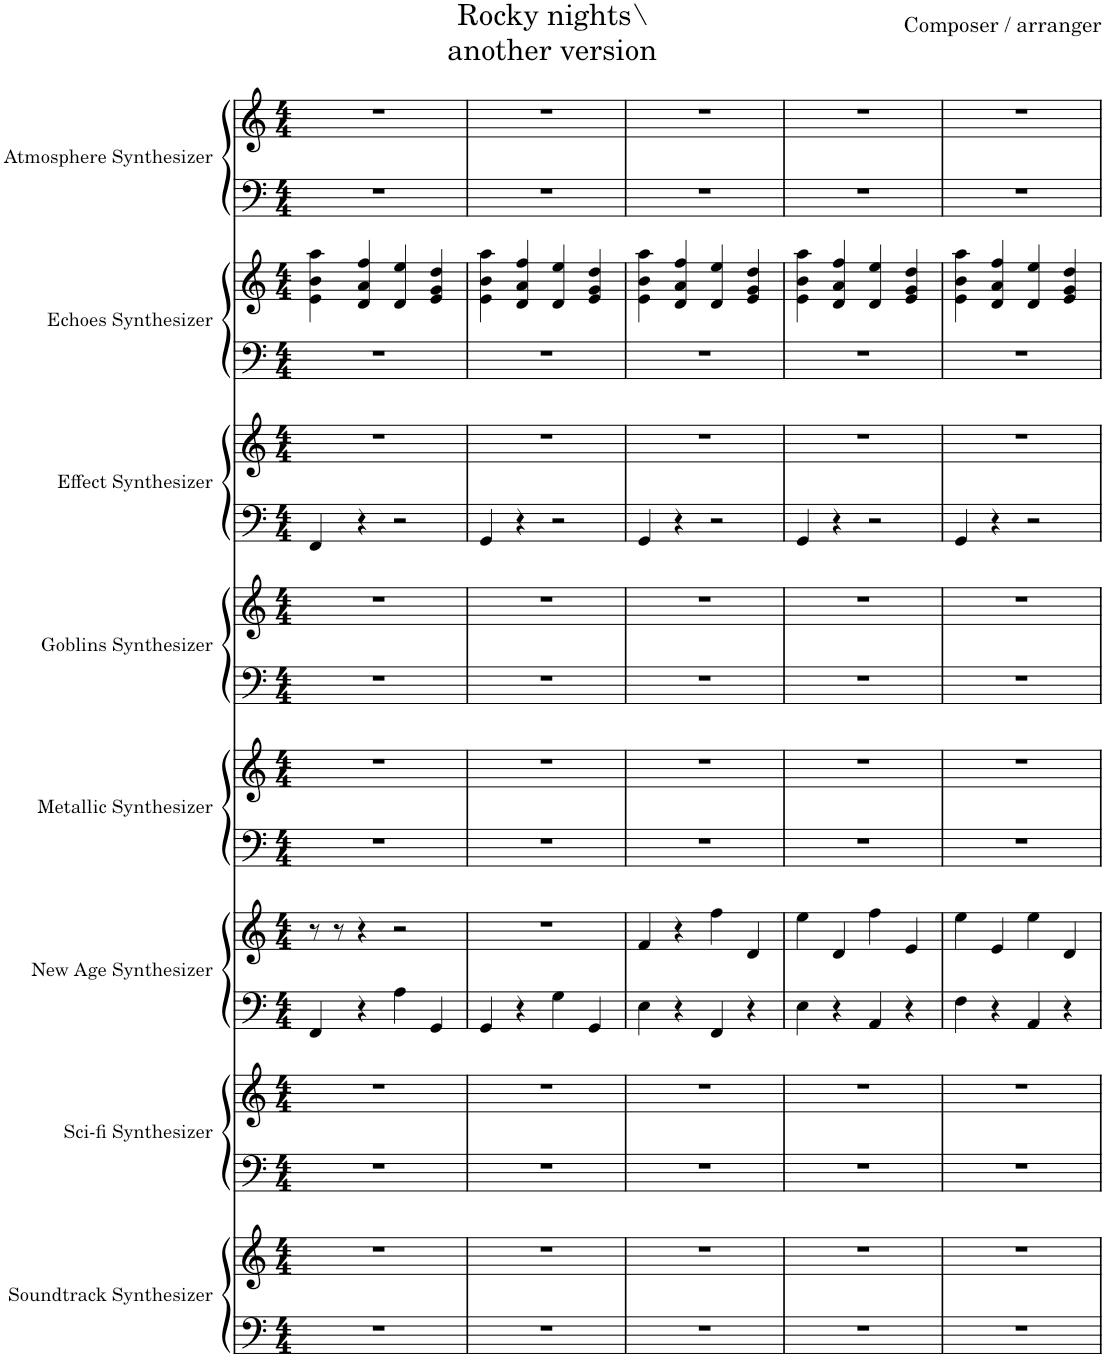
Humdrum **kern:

**kern	**kern	**kern	**kern	**kern	**kern	**kern	**kern	**kern	**kern	**kern	**kern	**kern	**kern	**kern	**kern
*part8	*part8	*part7	*part7	*part6	*part6	*part5	*part5	*part4	*part4	*part3	*part3	*part2	*part2	*part1	*part1
*staff16	*staff15	*staff14	*staff13	*staff12	*staff11	*staff10	*staff9	*staff8	*staff7	*staff6	*staff5	*staff4	*staff3	*staff2	*staff1
*I"Soundtrack Synthesizer	*	*I"Sci-fi Synthesizer	*	*I"New Age Synthesizer	*	*I"Metallic Synthesizer	*	*I"Goblins Synthesizer	*	*I"Effect Synthesizer	*	*I"Echoes Synthesizer	*	*I"Atmosphere Synthesizer	*
*I'Synth.	*	*I'Synth.	*	*I'Synth.	*	*I'Synth.	*	*I'Synth.	*	*I'Synth.	*	*I'Synth.	*	*I'Synth.	*
*clefF4	*clefG2	*clefF4	*clefG2	*clefF4	*clefG2	*clefF4	*clefG2	*clefF4	*clefG2	*clefF4	*clefG2	*clefF4	*clefG2	*clefF4	*clefG2
*k[]	*k[]	*k[]	*k[]	*k[]	*k[]	*k[]	*k[]	*k[]	*k[]	*k[]	*k[]	*k[]	*k[]	*k[]	*k[]
*M4/4	*M4/4	*M4/4	*M4/4	*M4/4	*M4/4	*M4/4	*M4/4	*M4/4	*M4/4	*M4/4	*M4/4	*M4/4	*M4/4	*M4/4	*M4/4
=1	=1	=1	=1	=1	=1	=1	=1	=1	=1	=1	=1	=1	=1	=1	=1
1r	1r	1r	1r	4FF/	8r	1r	1r	1r	1r	4FF/	1r	1r	4e\ 4b\ 4aa\	1r	1r
.	.	.	.	.	8r	.	.	.	.	.	.	.	.	.	.
.	.	.	.	4r	4r	.	.	.	.	4r	.	.	4d/ 4a/ 4ff/	.	.
.	.	.	.	4A\	2r	.	.	.	.	2r	.	.	4d/ 4ee/	.	.
.	.	.	.	4GG/	.	.	.	.	.	.	.	.	4e/ 4g/ 4dd/	.	.
=2	=2	=2	=2	=2	=2	=2	=2	=2	=2	=2	=2	=2	=2	=2	=2
1r	1r	1r	1r	4GG/	1r	1r	1r	1r	1r	4GG/	1r	1r	4e\ 4b\ 4aa\	1r	1r
.	.	.	.	4r	.	.	.	.	.	4r	.	.	4d/ 4a/ 4ff/	.	.
.	.	.	.	4G\	.	.	.	.	.	2r	.	.	4d/ 4ee/	.	.
.	.	.	.	4GG/	.	.	.	.	.	.	.	.	4e/ 4g/ 4dd/	.	.
=3	=3	=3	=3	=3	=3	=3	=3	=3	=3	=3	=3	=3	=3	=3	=3
1r	1r	1r	1r	4E\	4f/	1r	1r	1r	1r	4GG/	1r	1r	4e\ 4b\ 4aa\	1r	1r
.	.	.	.	4r	4r	.	.	.	.	4r	.	.	4d/ 4a/ 4ff/	.	.
.	.	.	.	4FF/	4ff\	.	.	.	.	2r	.	.	4d/ 4ee/	.	.
.	.	.	.	4r	4d/	.	.	.	.	.	.	.	4e/ 4g/ 4dd/	.	.
=4	=4	=4	=4	=4	=4	=4	=4	=4	=4	=4	=4	=4	=4	=4	=4
1r	1r	1r	1r	4E\	4ee\	1r	1r	1r	1r	4GG/	1r	1r	4e\ 4b\ 4aa\	1r	1r
.	.	.	.	4r	4d/	.	.	.	.	4r	.	.	4d/ 4a/ 4ff/	.	.
.	.	.	.	4AA/	4ff\	.	.	.	.	2r	.	.	4d/ 4ee/	.	.
.	.	.	.	4r	4e/	.	.	.	.	.	.	.	4e/ 4g/ 4dd/	.	.
=5	=5	=5	=5	=5	=5	=5	=5	=5	=5	=5	=5	=5	=5	=5	=5
1r	1r	1r	1r	4F\	4ee\	1r	1r	1r	1r	4GG/	1r	1r	4e\ 4b\ 4aa\	1r	1r
.	.	.	.	4r	4e/	.	.	.	.	4r	.	.	4d/ 4a/ 4ff/	.	.
.	.	.	.	4AA/	4ee\	.	.	.	.	2r	.	.	4d/ 4ee/	.	.
.	.	.	.	4r	4d/	.	.	.	.	.	.	.	4e/ 4g/ 4dd/	.	.
=	=	=	=	=	=	=	=	=	=	=	=	=	=	=	=
*-	*-	*-	*-	*-	*-	*-	*-	*-	*-	*-	*-	*-	*-	*-	*-
